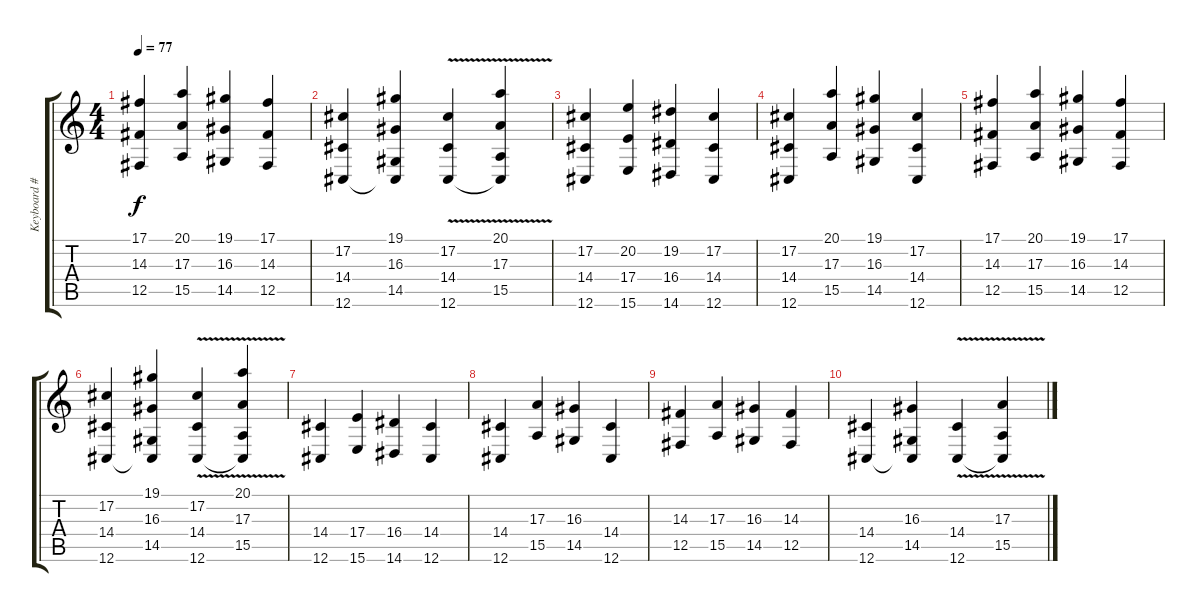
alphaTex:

\track ("Keyboard #2" "Keyboard #") {instrument synthstrings1}
\staff {score tabs}
\tuning (Db4 Ab3 E3 B2 Gb2 Db2) {hide}
\ts (4 4)
\tempo 77
\clef g2
\ks c
(17.1 14.3 12.5).4{dy f} (20.1 17.3 15.5).4 (19.1 16.3 14.5).4 (17.1 14.3 12.5).4 |
(17.2 14.4 12.6).4 (19.1 16.3 14.5 12.6{t}).4 (17.2 14.4 12.6{v}).4 (20.1 17.3 15.5 12.6{t}).4 |
(17.2 14.4 12.6).4{volume 8} (20.2 17.4 15.6).4 (19.2 16.4 14.6).4 (17.2 14.4 12.6).4 |
(17.2 14.4 12.6).4 (20.1 17.3 15.5).4 (19.1 16.3 14.5).4 (17.2 14.4 12.6).4 |
(17.1 14.3 12.5).4 (20.1 17.3 15.5).4 (19.1 16.3 14.5).4 (17.1 14.3 12.5).4 |
(17.2 14.4 12.6).4 (19.1 16.3 14.5 12.6{t}).4 (17.2 14.4 12.6{v}).4 (20.1 17.3 15.5 12.6{t}).4 |
(14.4 12.6).4{volume 0} (17.4 15.6).4 (16.4 14.6).4 (14.4 12.6).4 |
(14.4 12.6).4 (17.3 15.5).4 (16.3 14.5).4 (14.4 12.6).4 |
(14.3 12.5).4 (17.3 15.5).4 (16.3 14.5).4 (14.3 12.5).4 |
(14.4 12.6).4 (16.3 14.5 12.6{t}).4 (14.4 12.6{v}).4 (17.3 15.5 12.6{t}).4
